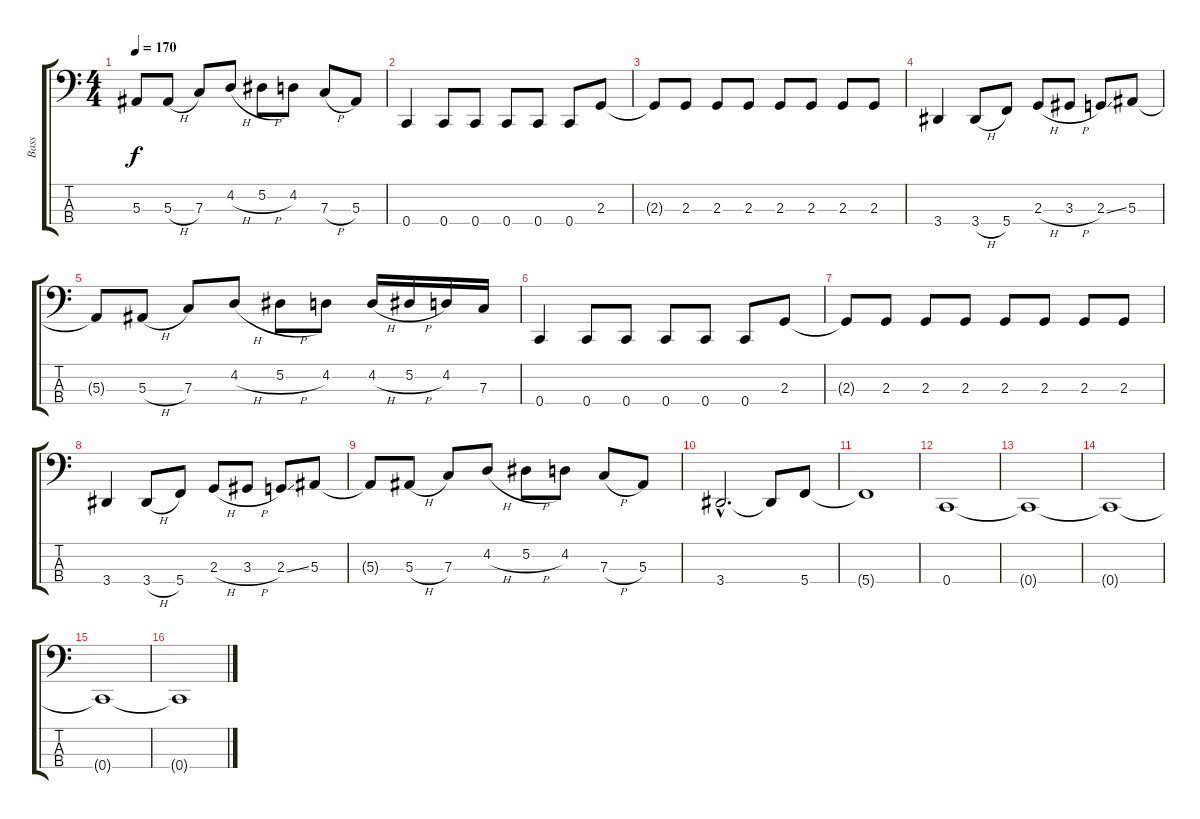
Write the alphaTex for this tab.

\track ("Bass" "Bass") {instrument electricbassfinger}
\staff {score tabs}
\tuning (Eb2 Bb1 F1 C1) {hide}
\ts (4 4)
\tempo 170
\clef f4
\ks c
5.3{t}.8{dy f} 5.3{h}.8 7.3.8 4.2{h}.8 5.2{h}.8 4.2.8 7.3{h}.8 5.3.8 |
0.4.4 0.4.8 0.4.8 0.4.8 0.4.8 0.4.8 2.3.8 |
2.3{t}.8 2.3.8 2.3.8 2.3.8 2.3.8 2.3.8 2.3.8 2.3.8 |
3.4.4 3.4{h}.8 5.4.8 2.3{h}.8 3.3{h}.8 2.3{ss}.8 5.3.8 |
5.3{t}.8 5.3{h}.8 7.3.8 4.2{h}.8 5.2{h}.8 4.2.8 4.2{h}.16 5.2{h}.16 4.2.16 7.3.16 |
0.4.4 0.4.8 0.4.8 0.4.8 0.4.8 0.4.8 2.3.8 |
2.3{t}.8 2.3.8 2.3.8 2.3.8 2.3.8 2.3.8 2.3.8 2.3.8 |
3.4.4 3.4{h}.8 5.4.8 2.3{h}.8 3.3{h}.8 2.3{ss}.8 5.3.8 |
5.3{t}.8 5.3{h}.8 7.3.8 4.2{h}.8 5.2{h}.8 4.2.8 7.3{h}.8 5.3.8 |
3.4{hac}.2{d} 3.4{t}.8 5.4.8 |
5.4{t}.1 |
0.4.1 |
0.4{t}.1 |
0.4{t}.1 |
0.4{t}.1 |
0.4{t}.1
